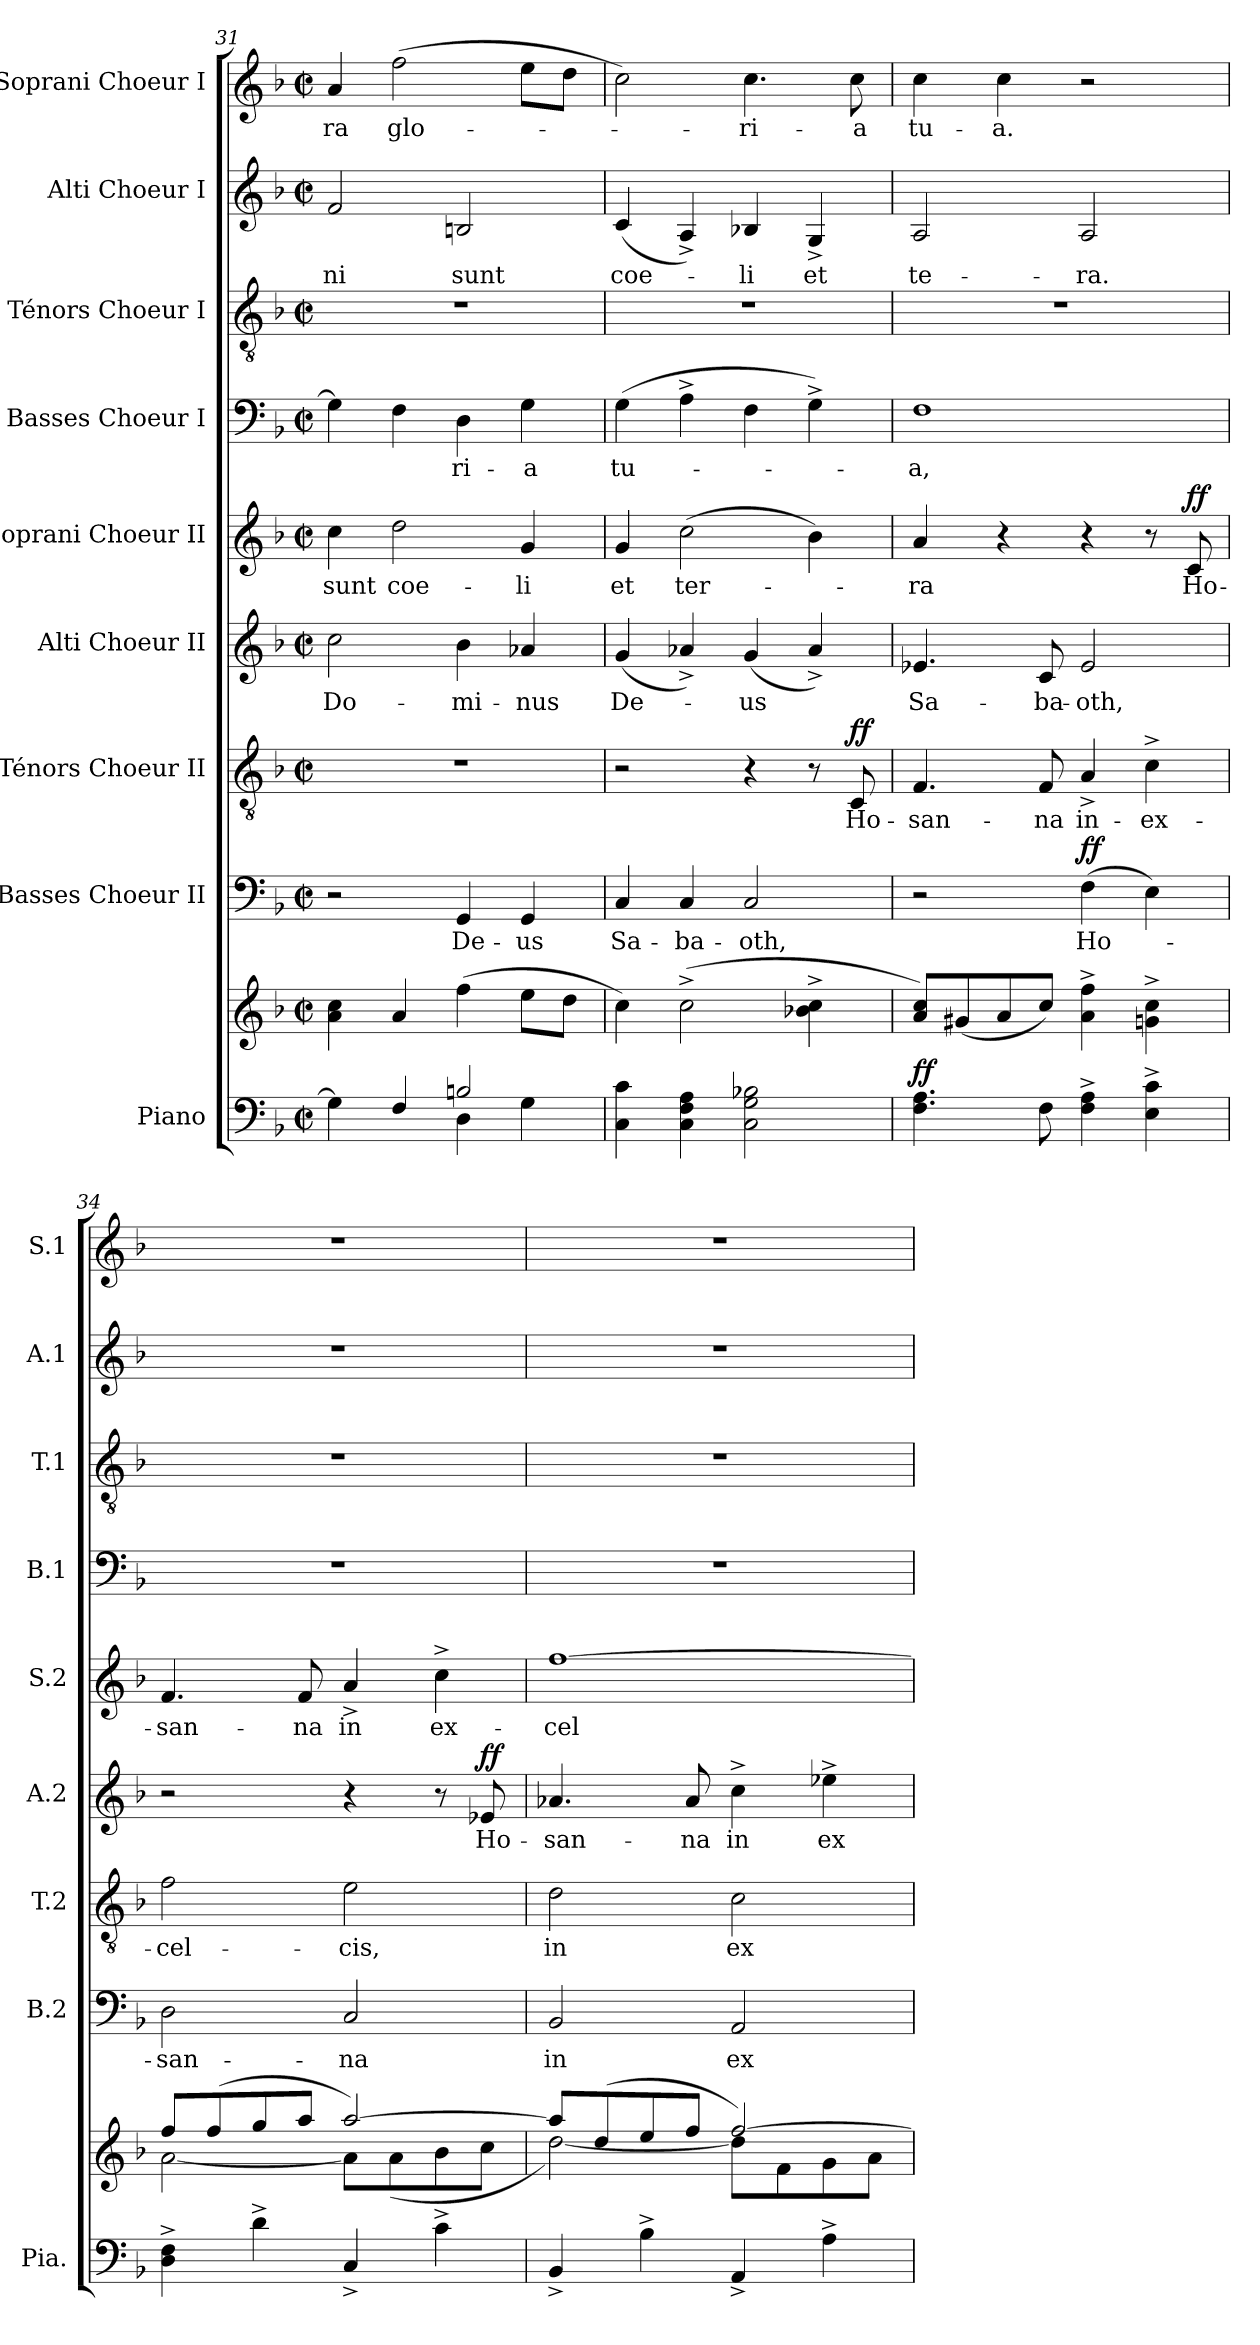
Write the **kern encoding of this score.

**kern	**kern	**dynam	**kern	**text	**dynam	**kern	**text	**dynam	**kern	**text	**dynam	**kern	**text	**dynam	**kern	**text	**kern	**kern	**text	**kern	**text
*part9	*part9	*part9	*part8	*part8	*part8	*part7	*part7	*part7	*part6	*part6	*part6	*part5	*part5	*part5	*part4	*part4	*part3	*part2	*part2	*part1	*part1
*staff10	*staff9	*staff9/10	*staff8	*staff8	*staff8	*staff7	*staff7	*staff7	*staff6	*staff6	*staff6	*staff5	*staff5	*staff5	*staff4	*staff4	*staff3	*staff2	*staff2	*staff1	*staff1
*I"Piano	*	*	*I"Basses Choeur II	*	*	*I"Ténors Choeur II	*	*	*I"Alti Choeur II	*	*	*I"Soprani Choeur II	*	*	*I"Basses Choeur I	*	*I"Ténors Choeur I	*I"Alti Choeur I	*	*I"Soprani Choeur I	*
*I'Pia.	*	*	*I'B.2	*	*	*I'T.2	*	*	*I'A.2	*	*	*I'S.2	*	*	*I'B.1	*	*I'T.1	*I'A.1	*	*I'S.1	*
*clefF4	*clefG2	*	*clefF4	*	*	*clefGv2	*	*	*clefG2	*	*	*clefG2	*	*	*clefF4	*	*clefGv2	*clefG2	*	*clefG2	*
*	*	*	*	*	*	*	*	*	*ITrd2c3	*	*	*	*	*	*	*	*	*	*	*	*
*k[b-]	*k[b-]	*	*k[b-]	*	*	*k[b-]	*	*	*k[f#c#]	*	*	*k[b-]	*	*	*k[b-]	*	*k[b-]	*k[b-]	*	*k[b-]	*
*M2/2	*M2/2	*	*M2/2	*	*	*M2/2	*	*	*M2/2	*	*	*M2/2	*	*	*M2/2	*	*M2/2	*M2/2	*	*M2/2	*
*met(c|)	*met(c|)	*	*met(c|)	*	*	*met(c|)	*	*	*met(c|)	*	*	*met(c|)	*	*	*met(c|)	*	*met(c|)	*met(c|)	*	*met(c|)	*
=31	=31	=31	=31	=31	=31	=31	=31	=31	=31	=31	=31	=31	=31	=31	=31	=31	=31	=31	=31	=31	=31
*^	*	*	*	*	*	*	*	*	*	*	*	*	*	*	*	*	*	*	*	*	*
4G\]	2ryy	4a\ 4cc\	.	2r	.	.	1r	.	.	2ai\	Do-	.	4cc\	sunt	.	4G\]	.	1r	2fi/	-ni	4a/	-ra
4F/	.	4a/	.	.	.	.	.	.	.	.	.	.	2dd\	coe-	.	4F\	.	.	.	.	(2ff\	glo-
2Bn/	4D\	(4ff\	.	4GG/	De-	.	.	.	.	4gi\	-mi-	.	.	.	.	4D\	-ri-	.	2Bni/	sunt	.	.
.	4G\	8ee\L	.	4GG/	-us	.	.	.	.	4fni/	-nus	.	4g/	-li	.	4G\	-a	.	.	.	8ee\L	.
.	.	8dd\J	.	.	.	.	.	.	.	.	.	.	.	.	.	.	.	.	.	.	8dd\J	.
*v	*v	*	*	*	*	*	*	*	*	*	*	*	*	*	*	*	*	*	*	*	*	*
=32	=32	=32	=32	=32	=32	=32	=32	=32	=32	=32	=32	=32	=32	=32	=32	=32	=32	=32	=32	=32	=32
4C\ 4c\	4cc\)	.	4C/	Sa-	.	2r	.	.	(4ei/	De-	.	4g/	et	.	(>4G\	tu-	1r	(>4ci/	coe-	2cc\)	.
4C\ 4F\ 4A\	(2cc^\	.	4C/	-ba-	.	.	.	.	4fn^i/)	.	.	(2cc\	ter-	.	4A^\	.	.	4A^i/)	.	.	.
2C\ 2G\ 2B-X\	.	.	2C/	-oth,	.	4r	.	.	(4ei/	-us	.	.	.	.	4F\	.	.	4B-Xi/	-li	4.cc\	-ri-
.	4b-X\^ 4cc\^	.	.	.	.	8r	.	.	4f^i/)	.	.	4b-\)	.	.	4G^\)	.	.	4G^i/	et	.	.
!	!	!	!	!	!	!	!	!LO:DY:a	!	!	!	!	!	!	!	!	!	!	!	!	!
.	.	.	.	.	.	8C/	Ho-	ff	.	.	.	.	.	.	.	.	.	.	.	8cc\	-a
=33	=33	=33	=33	=33	=33	=33	=33	=33	=33	=33	=33	=33	=33	=33	=33	=33	=33	=33	=33	=33	=33
!	!	!LO:DY:a=2	!	!	!	!	!	!	!	!	!	!	!	!	!	!	!	!	!	!	!
4.F\ 4.A\	8a/ 8cc/L)	ff	2r	.	.	4.F/	-san-	.	4.cni/	Sa-	.	4a/	-ra	.	1F	-a,	1r	2Ai/	te-	4cc\	tu-
.	(8g#X/	.	.	.	.	.	.	.	.	.	.	.	.	.	.	.	.	.	.	.	.
.	8a/	.	.	.	.	.	.	.	.	.	.	4r	.	.	.	.	.	.	.	4cc\	-a.
8F\	8cc/J)	.	.	.	.	8F/	-na	.	8Ai/	-ba-	.	.	.	.	.	.	.	.	.	.	.
!	!	!	!	!	!LO:DY:a	!	!	!	!	!	!	!	!	!	!	!	!	!	!	!	!
4F\^ 4A\^	4a\^ 4ff\^	.	(4F\	Ho-	ff	4A^/	in-	.	2ci/	-oth,	.	4r	.	.	.	.	.	2Ai/	-ra.	2r	.
4E\^ 4c\^	4gn\^ 4cc\^	.	4E\)	.	.	4c^\	-ex-	.	.	.	.	8r	.	.	.	.	.	.	.	.	.
!	!	!	!	!	!	!	!	!	!	!	!	!	!	!LO:DY:a	!	!	!	!	!	!	!
.	.	.	.	.	.	.	.	.	.	.	.	8c/	Ho-	ff	.	.	.	.	.	.	.
=34	=34	=34	=34	=34	=34	=34	=34	=34	=34	=34	=34	=34	=34	=34	=34	=34	=34	=34	=34	=34	=34
*	*^	*	*	*	*	*	*	*	*	*	*	*	*	*	*	*	*	*	*	*	*
4D\^ 4F\^	8ff/L	[2a\	.	2D\	-san-	.	2f\	-cel-	.	2r	.	.	4.f/	-san-	.	1r	.	1r	1r	.	1r	.
.	(8ff/	.	.	.	.	.	.	.	.	.	.	.	.	.	.	.	.	.	.	.	.	.
4d^\	8gg/	.	.	.	.	.	.	.	.	.	.	.	.	.	.	.	.	.	.	.	.	.
.	8aa/J	.	.	.	.	.	.	.	.	.	.	.	8f/	-na	.	.	.	.	.	.	.	.
4C^/	[2aa/)	8a\L]	.	2C/	-na	.	2e\	-cis,	.	4r	.	.	4a^/	in	.	.	.	.	.	.	.	.
.	.	(8a\	.	.	.	.	.	.	.	.	.	.	.	.	.	.	.	.	.	.	.	.
4c^\	.	8b-\	.	.	.	.	.	.	.	8r	.	.	4cc^\	ex-	.	.	.	.	.	.	.	.
!	!	!	!	!	!	!	!	!	!	!	!	!LO:DY:a	!	!	!	!	!	!	!	!	!	!
.	.	8cc\J	.	.	.	.	.	.	.	8cni/	Ho-	ff	.	.	.	.	.	.	.	.	.	.
=35	=35	=35	=35	=35	=35	=35	=35	=35	=35	=35	=35	=35	=35	=35	=35	=35	=35	=35	=35	=35	=35	=35
4BB-^/	8aa/L]	[2dd\)	.	2BB-/	in	.	2d\	in	.	4.fni/	-san-	.	[1ff	-cel-	.	1r	.	1r	1r	.	1r	.
.	(8dd/	.	.	.	.	.	.	.	.	.	.	.	.	.	.	.	.	.	.	.	.	.
4B-^\	8ee/	.	.	.	.	.	.	.	.	.	.	.	.	.	.	.	.	.	.	.	.	.
.	8ff/J	.	.	.	.	.	.	.	.	8fi/	-na	.	.	.	.	.	.	.	.	.	.	.
4AA^/	[2ff/)	8dd\L]	.	2AA/	ex-	.	2c\	ex-	.	4a^i\	in	.	.	.	.	.	.	.	.	.	.	.
.	.	8f\	.	.	.	.	.	.	.	.	.	.	.	.	.	.	.	.	.	.	.	.
4A^\	.	8g\	.	.	.	.	.	.	.	4ccn^i\	ex-	.	.	.	.	.	.	.	.	.	.	.
.	.	8a\J	.	.	.	.	.	.	.	.	.	.	.	.	.	.	.	.	.	.	.	.
*	*v	*v	*	*	*	*	*	*	*	*	*	*	*	*	*	*	*	*	*	*	*	*
=	=	=	=	=	=	=	=	=	=	=	=	=	=	=	=	=	=	=	=	=	=
*-	*-	*-	*-	*-	*-	*-	*-	*-	*-	*-	*-	*-	*-	*-	*-	*-	*-	*-	*-	*-	*-
